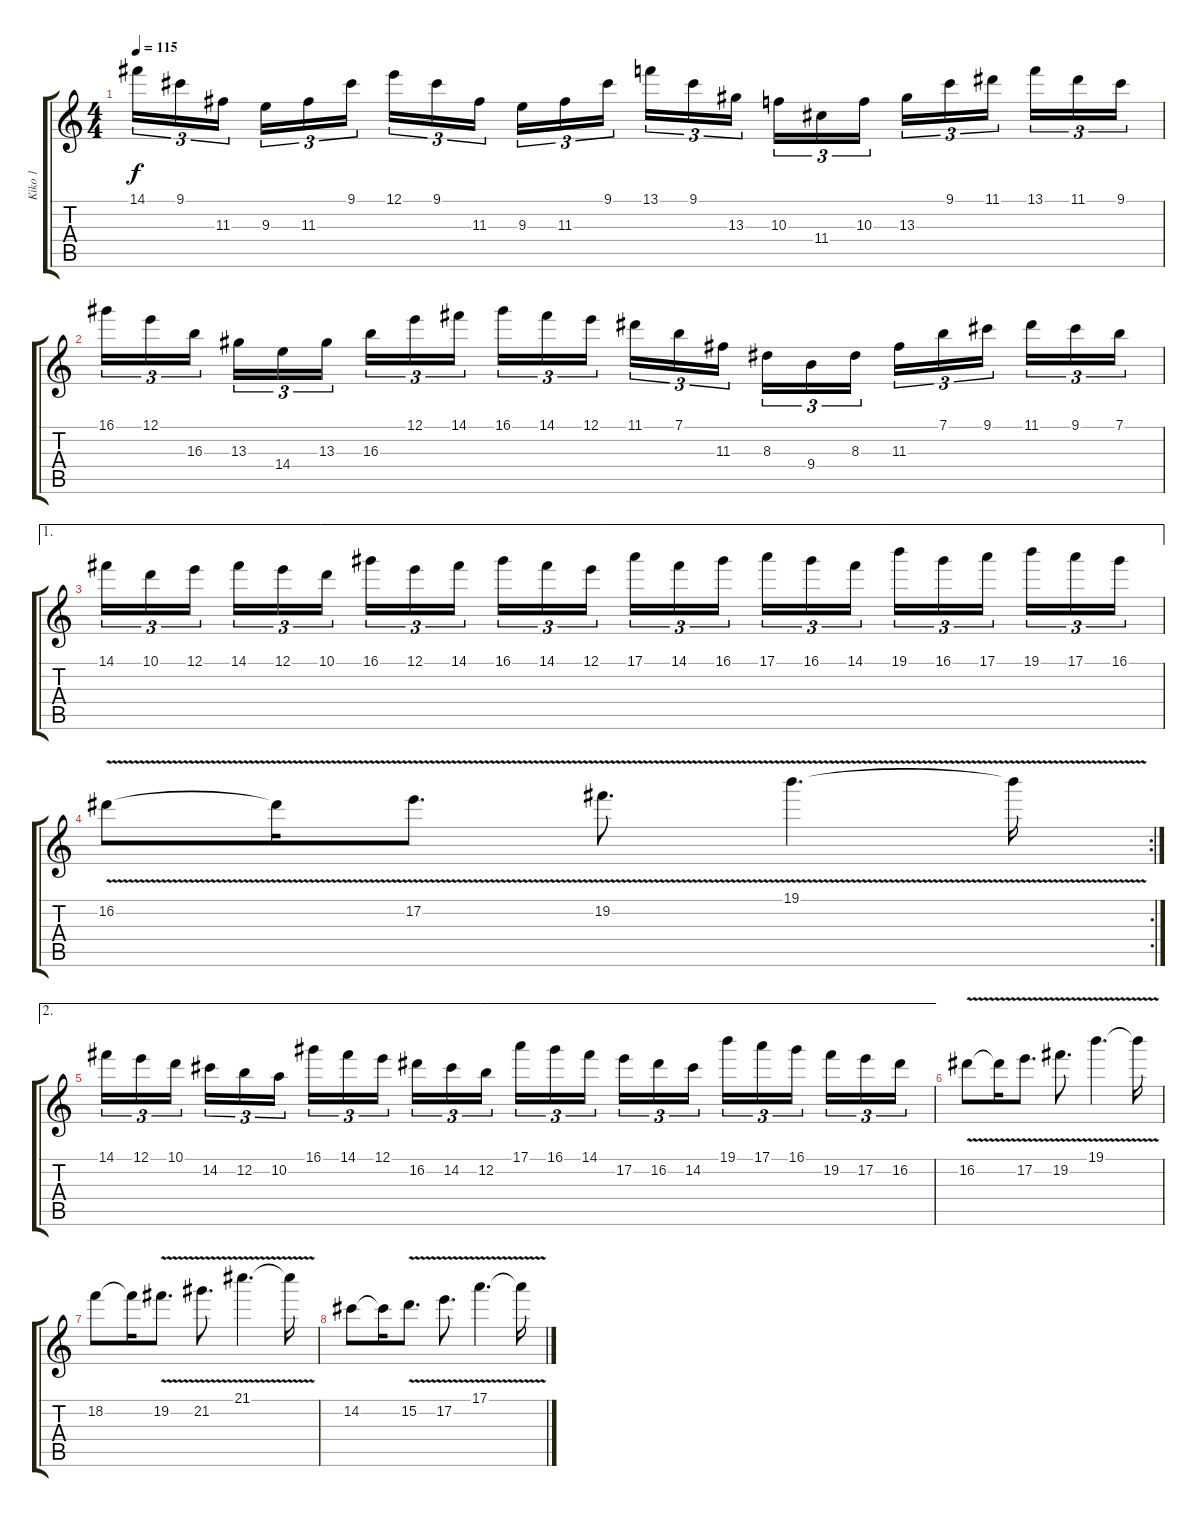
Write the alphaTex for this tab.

\track ("Kiko 1" "Kiko 1") {instrument overdrivenguitar}
\staff {score tabs}
\tuning (E4 B3 G3 D3 A2 E2) {hide}
\ts (4 4)
\tempo 115
\clef g2
\ks c
14.1.16{tu (3 2) dy f} 9.1.16{tu (3 2)} 11.3.16{tu (3 2) beam splitsecondary} 9.3.16{tu (3 2)} 11.3.16{tu (3 2)} 9.1.16{tu (3 2)} 12.1.16{tu (3 2)} 9.1.16{tu (3 2)} 11.3.16{tu (3 2) beam splitsecondary} 9.3.16{tu (3 2)} 11.3.16{tu (3 2)} 9.1.16{tu (3 2)} 13.1.16{tu (3 2)} 9.1.16{tu (3 2)} 13.3.16{tu (3 2) beam splitsecondary} 10.3.16{tu (3 2)} 11.4.16{tu (3 2)} 10.3.16{tu (3 2)} 13.3.16{tu (3 2)} 9.1.16{tu (3 2)} 11.1.16{tu (3 2) beam splitsecondary} 13.1.16{tu (3 2)} 11.1.16{tu (3 2)} 9.1.16{tu (3 2)} |
16.1.16{tu (3 2)} 12.1.16{tu (3 2)} 16.3.16{tu (3 2) beam splitsecondary} 13.3.16{tu (3 2)} 14.4.16{tu (3 2)} 13.3.16{tu (3 2)} 16.3.16{tu (3 2)} 12.1.16{tu (3 2)} 14.1.16{tu (3 2) beam splitsecondary} 16.1.16{tu (3 2)} 14.1.16{tu (3 2)} 12.1.16{tu (3 2)} 11.1.16{tu (3 2)} 7.1.16{tu (3 2)} 11.3.16{tu (3 2) beam splitsecondary} 8.3.16{tu (3 2)} 9.4.16{tu (3 2)} 8.3.16{tu (3 2)} 11.3.16{tu (3 2)} 7.1.16{tu (3 2)} 9.1.16{tu (3 2) beam splitsecondary} 11.1.16{tu (3 2)} 9.1.16{tu (3 2)} 7.1.16{tu (3 2)} |
\ae 1
14.1.16{tu (3 2)} 10.1.16{tu (3 2)} 12.1.16{tu (3 2) beam splitsecondary} 14.1.16{tu (3 2)} 12.1.16{tu (3 2)} 10.1.16{tu (3 2)} 16.1.16{tu (3 2)} 12.1.16{tu (3 2)} 14.1.16{tu (3 2) beam splitsecondary} 16.1.16{tu (3 2)} 14.1.16{tu (3 2)} 12.1.16{tu (3 2)} 17.1.16{tu (3 2)} 14.1.16{tu (3 2)} 16.1.16{tu (3 2) beam splitsecondary} 17.1.16{tu (3 2)} 16.1.16{tu (3 2)} 14.1.16{tu (3 2)} 19.1.16{tu (3 2)} 16.1.16{tu (3 2)} 17.1.16{tu (3 2) beam splitsecondary} 19.1.16{tu (3 2)} 17.1.16{tu (3 2)} 16.1.16{tu (3 2)} |
\rc 2
16.2{v}.8 16.2{t}.16 17.2{v}.8{d} 19.2{v}.8{d} 19.1{v}.4{d} 19.1{t}.16 |
\ae 2
14.1.16{tu (3 2)} 12.1.16{tu (3 2)} 10.1.16{tu (3 2) beam splitsecondary} 14.2.16{tu (3 2)} 12.2.16{tu (3 2)} 10.2.16{tu (3 2)} 16.1.16{tu (3 2)} 14.1.16{tu (3 2)} 12.1.16{tu (3 2) beam splitsecondary} 16.2.16{tu (3 2)} 14.2.16{tu (3 2)} 12.2.16{tu (3 2)} 17.1.16{tu (3 2)} 16.1.16{tu (3 2)} 14.1.16{tu (3 2) beam splitsecondary} 17.2.16{tu (3 2)} 16.2.16{tu (3 2)} 14.2.16{tu (3 2)} 19.1.16{tu (3 2)} 17.1.16{tu (3 2)} 16.1.16{tu (3 2) beam splitsecondary} 19.2.16{tu (3 2)} 17.2.16{tu (3 2)} 16.2.16{tu (3 2)} |
16.2{v}.8 16.2{t}.16 17.2{v}.8{d} 19.2{v}.8{d} 19.1{v}.4{d} 19.1{t}.16 |
18.2.8 18.2{t}.16 19.2{v}.8{d} 21.2{v}.8{d} 21.1{v}.4{d} 21.1{t}.16 |
14.2.8 14.2{t}.16 15.2{v}.8{d} 17.2{v}.8{d} 17.1{v}.4{d} 17.1{t}.16
